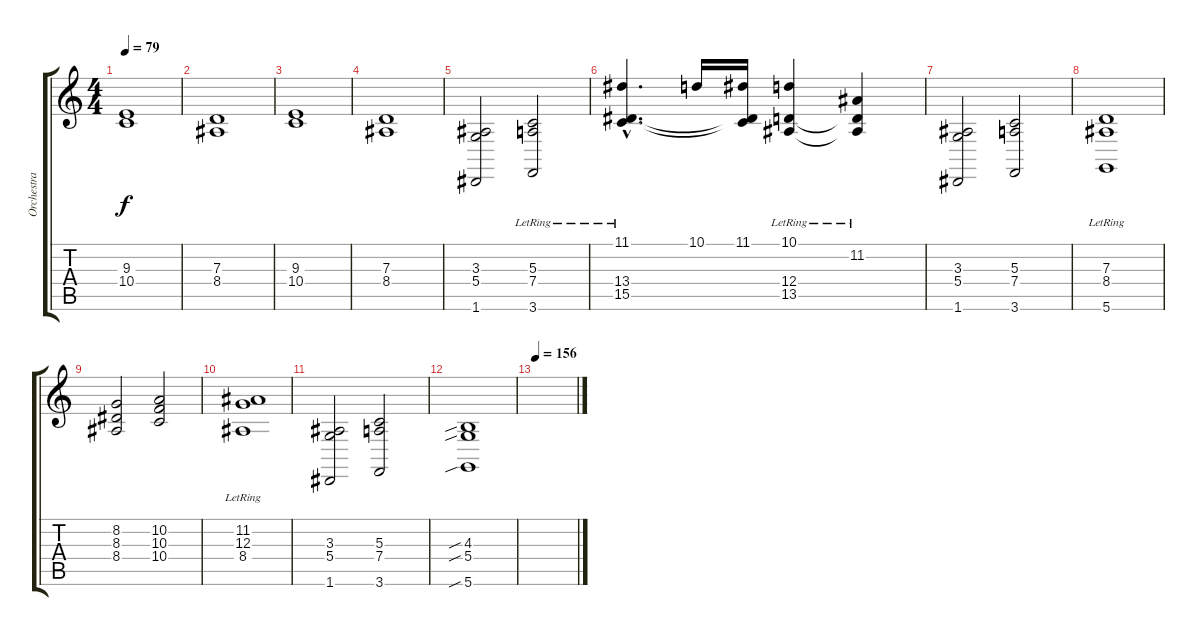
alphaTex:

\track ("Orchestra" "Orchestra") {instrument stringensemble1}
\staff {score tabs}
\tuning (E4 B3 G3 D3 A2 D2) {hide}
\ts (4 4)
\tempo 79
\clef g2
\ks c
(9.3 10.4).1{dy f volume 14} |
(7.3 8.4).1 |
(9.3 10.4).1 |
(7.3 8.4).1 |
(3.3 5.4 1.6).2{instrument stringensemble1} (5.3{lr} 7.4 3.6{lr}).2 |
(11.1{hac} 13.4{hac lr} 15.5{hac lr}).4{d} 10.1.16 (11.1 13.4{t} 15.5{t}).16 (10.1{lr} 12.4{lr} 13.5{lr}).4 (11.2{lr} 12.4{t} 13.5{t}).4 |
(3.3 5.4 1.6).2 (5.3 7.4 3.6).2 |
(7.3 8.4 5.6{lr}).1 |
(8.2 8.3 8.4).2 (10.2 10.3 10.4).2 |
(11.2{lr} 12.3 8.4).1 |
(3.3 5.4 1.6).2 (5.3 7.4 3.6).2 |
(4.3{sib} 5.4{sib} 5.6{sib}).1 |
\tempo 156
